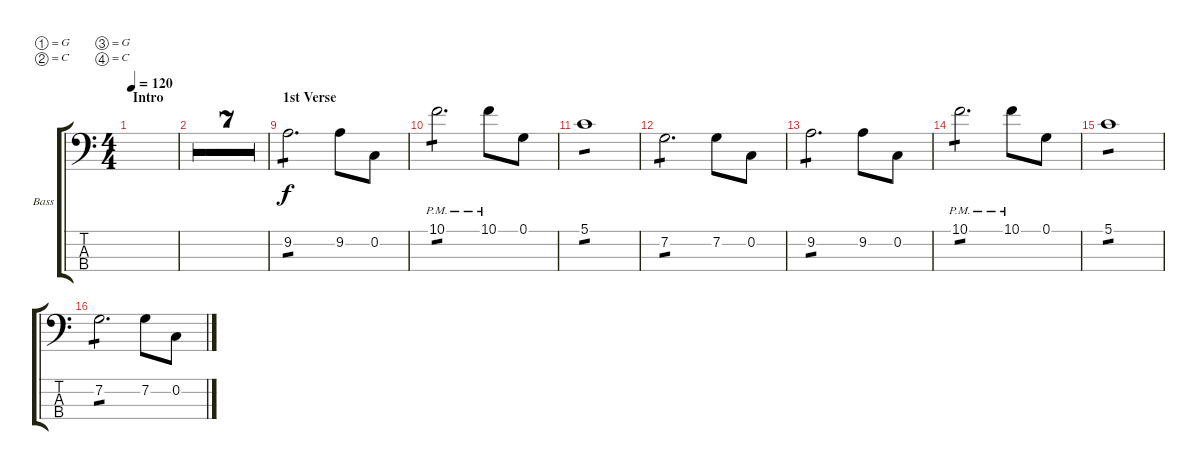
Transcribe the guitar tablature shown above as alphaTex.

\defaultSystemsLayout 4
\bracketExtendMode groupsimilarinstruments
\firstSystemTrackNameOrientation horizontal
\otherSystemsTrackNameOrientation horizontal
\track ("Bass" "Bass") {multiBarRest instrument electricbassfinger}
\staff {score tabs}
\tuning (G2 C2 G1 C1)
\ts (4 4)
\beaming (8 4 4)
\section ("" "Intro")
\tempo 120
\clef f4
\ks c
|
|
|
|
|
|
|
\barLineRight lightlight
|
\section ("" "1st Verse")
9.2.2{d tp 1} 9.2.8 0.2.8 |
10.1{pm}.2{d tp 1} 10.1{pm}.8 0.1.8 |
5.1.1{tp 1} |
7.2.2{d tp 1} 7.2.8 0.2.8 |
9.2.2{d tp 1} 9.2.8 0.2.8 |
10.1{pm}.2{d tp 1} 10.1{pm}.8 0.1.8 |
5.1.1{tp 1} |
7.2.2{d tp 1} 7.2.8 0.2.8
